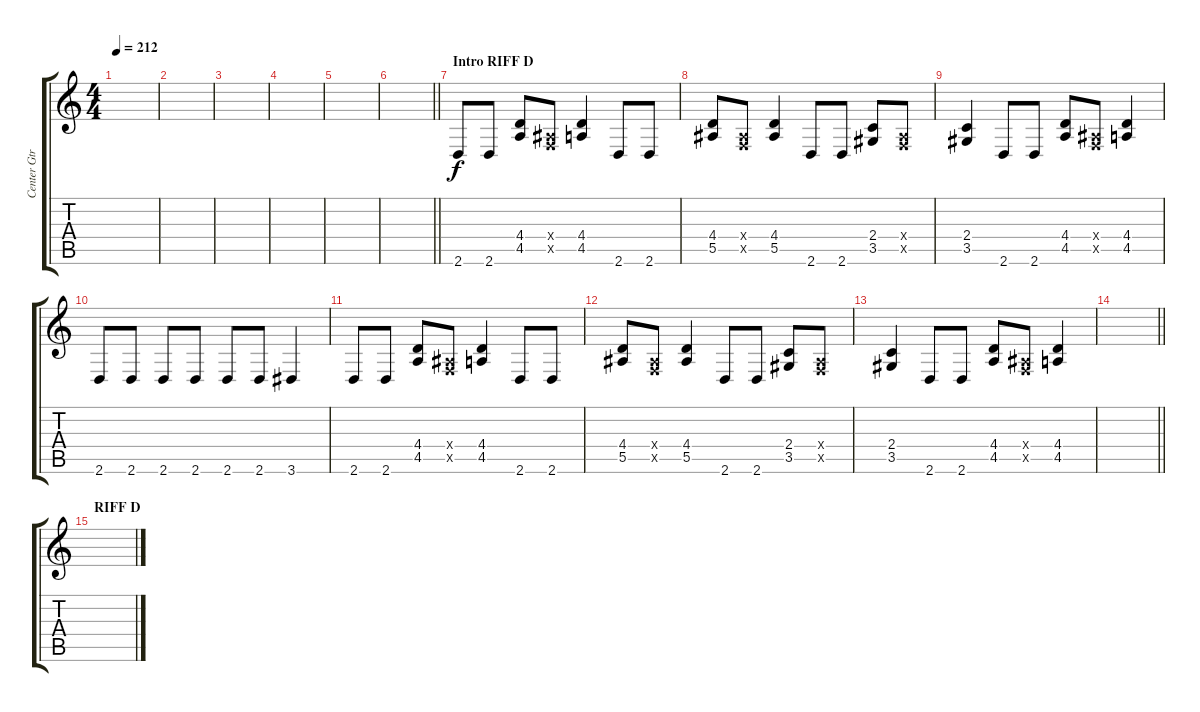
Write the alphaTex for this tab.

\track ("Center Gtr / Overdubs" "Center Gtr") {instrument distortionguitar}
\staff {score tabs}
\tuning (C4 G3 Eb3 Bb2 F2 C2) {hide}
\ts (4 4)
\tempo 212
\clef g2
\ks c
|
|
|
|
|
\barLineRight lightlight
|
\section ("" "Intro RIFF D")
2.6.8{volume 10 balance 8} 2.6.8 (4.4 4.5).8 (0.4{x} 0.5{x}).8 (4.4 4.5).4 2.6.8 2.6.8 |
(4.4 5.5).8 (0.4{x} 0.5{x}).8 (4.4 5.5).4 2.6.8 2.6.8 (2.4 3.5).8 (0.4{x} 0.5{x}).8 |
(2.4 3.5).4 2.6.8 2.6.8 (4.4 4.5).8 (0.4{x} 0.5{x}).8 (4.4 4.5).4 |
2.6.8 2.6.8 2.6.8 2.6.8 2.6.8 2.6.8 3.6.4 |
2.6.8 2.6.8 (4.4 4.5).8 (0.4{x} 0.5{x}).8 (4.4 4.5).4 2.6.8 2.6.8 |
(4.4 5.5).8 (0.4{x} 0.5{x}).8 (4.4 5.5).4 2.6.8 2.6.8 (2.4 3.5).8 (0.4{x} 0.5{x}).8 |
(2.4 3.5).4 2.6.8 2.6.8 (4.4 4.5).8 (0.4{x} 0.5{x}).8 (4.4 4.5).4 |
\barLineRight lightlight
|
\section ("" "RIFF D")
